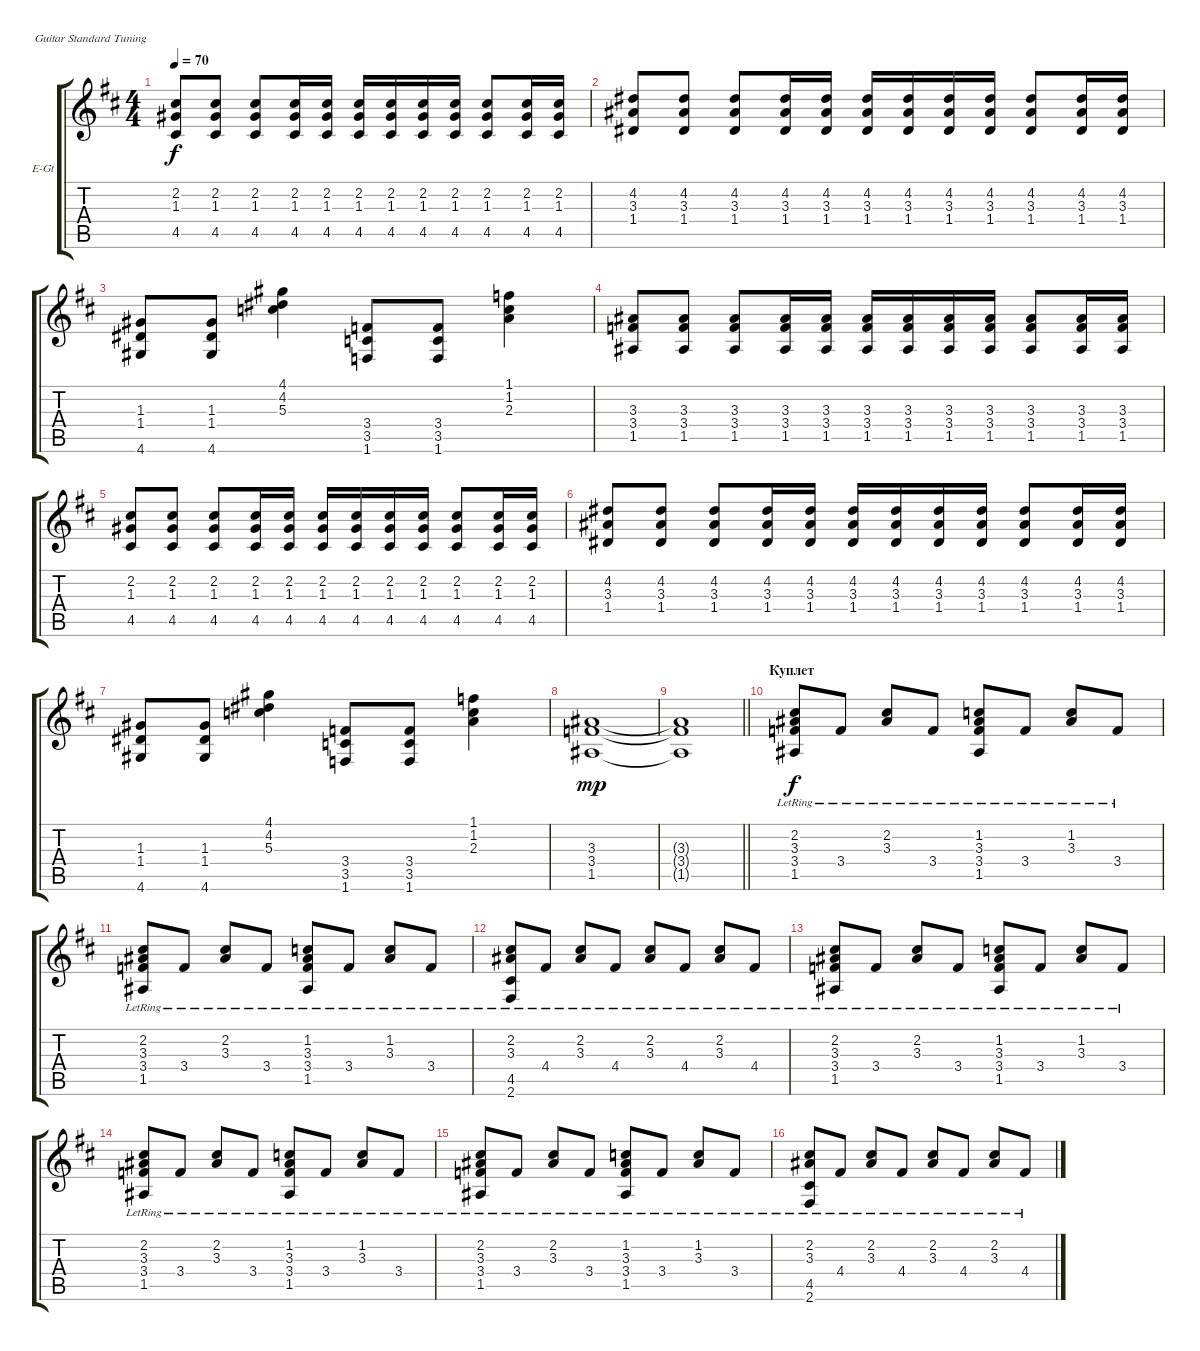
\bracketExtendMode groupsimilarinstruments
\firstSystemTrackNameOrientation horizontal
\otherSystemsTrackNameOrientation horizontal
\track ("Андрей Голованов" "E-Gt") {instrument overdrivenguitar}
\staff {score tabs}
\tuning (E4 B3 G3 D3 A2 E2)
\ts (4 4)
\tempo 70
\clef g2
\scale
0.333333
\ks bminor
(2.2 1.3 4.5).8{dy f} (2.2 1.3 4.5).8 (2.2 1.3 4.5).8 (2.2 1.3 4.5).16 (2.2 1.3 4.5).16 (2.2 1.3 4.5).16 (2.2 1.3 4.5).16 (2.2 1.3 4.5).16 (2.2 1.3 4.5).16 (2.2 1.3 4.5).8 (2.2 1.3 4.5).16 (2.2 1.3 4.5).16 |
\scale
0.333333 (4.2 3.3 1.4).8 (4.2 3.3 1.4).8 (4.2 3.3 1.4).8 (4.2 3.3 1.4).16 (4.2 3.3 1.4).16 (4.2 3.3 1.4).16 (4.2 3.3 1.4).16 (4.2 3.3 1.4).16 (4.2 3.3 1.4).16 (4.2 3.3 1.4).8 (4.2 3.3 1.4).16 (4.2 3.3 1.4).16 |
\scale
0.333333 (1.3 1.4 4.6).8 (1.3 1.4 4.6).8 (4.1 4.2 5.3).4 (3.4 3.5 1.6).8 (3.4 3.5 1.6).8 (1.1 1.2 2.3).4 |
\scale
0.333333 (3.3 3.4 1.5).8 (3.3 3.4 1.5).8 (3.3 3.4 1.5).8 (3.3 3.4 1.5).16 (3.3 3.4 1.5).16 (3.3 3.4 1.5).16 (3.3 3.4 1.5).16 (3.3 3.4 1.5).16 (3.3 3.4 1.5).16 (3.3 3.4 1.5).8 (3.3 3.4 1.5).16 (3.3 3.4 1.5).16 |
\scale
0.333333 (2.2 1.3 4.5).8 (2.2 1.3 4.5).8 (2.2 1.3 4.5).8 (2.2 1.3 4.5).16 (2.2 1.3 4.5).16 (2.2 1.3 4.5).16 (2.2 1.3 4.5).16 (2.2 1.3 4.5).16 (2.2 1.3 4.5).16 (2.2 1.3 4.5).8 (2.2 1.3 4.5).16 (2.2 1.3 4.5).16 |
\scale
0.333333 (4.2 3.3 1.4).8 (4.2 3.3 1.4).8 (4.2 3.3 1.4).8 (4.2 3.3 1.4).16 (4.2 3.3 1.4).16 (4.2 3.3 1.4).16 (4.2 3.3 1.4).16 (4.2 3.3 1.4).16 (4.2 3.3 1.4).16 (4.2 3.3 1.4).8 (4.2 3.3 1.4).16 (4.2 3.3 1.4).16 |
\scale
0.333333 (1.3 1.4 4.6).8 (1.3 1.4 4.6).8 (4.1 4.2 5.3).4 (3.4 3.5 1.6).8 (3.4 3.5 1.6).8 (1.1 1.2 2.3).4 |
\scale
0.333333 (3.3 3.4 1.5).1{dy mp} |
\scale
0.333333
\barLineRight lightlight
(3.3{t} 3.4{t} 1.5{t}).1 |
\section ("" "Куплет")
\scale
0.333333 (2.2{lr} 3.3{lr} 3.4 1.5{lr}).8{dy f} 3.4{lr}.8 (2.2{lr} 3.3{lr}).8 3.4{lr}.8 (1.2{lr} 3.3{lr} 3.4 1.5).8 3.4{lr}.8 (1.2{lr} 3.3{lr}).8 3.4{lr}.8 |
\scale
0.333333 (2.2{lr} 3.3{lr} 3.4 1.5{lr}).8 3.4{lr}.8 (2.2{lr} 3.3{lr}).8 3.4{lr}.8 (1.2{lr} 3.3{lr} 3.4 1.5{lr}).8 3.4{lr}.8 (1.2{lr} 3.3{lr}).8 3.4{lr}.8 |
\scale
0.333333 (2.2{lr} 3.3{lr} 4.5{lr} 2.6{lr}).8 4.4{lr}.8 (2.2{lr} 3.3{lr}).8 4.4{lr}.8 (2.2{lr} 3.3{lr}).8 4.4{lr}.8 (2.2{lr} 3.3{lr}).8 4.4{lr}.8 |
\scale
0.333333 (2.2{lr} 3.3{lr} 3.4 1.5{lr}).8 3.4{lr}.8 (2.2{lr} 3.3{lr}).8 3.4{lr}.8 (1.2{lr} 3.3{lr} 3.4 1.5{lr}).8 3.4{lr}.8 (1.2{lr} 3.3{lr}).8 3.4{lr}.8 |
\scale
0.333333 (2.2{lr} 3.3{lr} 3.4 1.5{lr}).8 3.4{lr}.8 (2.2{lr} 3.3{lr}).8 3.4{lr}.8 (1.2{lr} 3.3{lr} 3.4 1.5{lr}).8 3.4{lr}.8 (1.2{lr} 3.3{lr}).8 3.4{lr}.8 |
\scale
0.333333 (2.2{lr} 3.3{lr} 3.4 1.5{lr}).8 3.4{lr}.8 (2.2{lr} 3.3{lr}).8 3.4{lr}.8 (1.2{lr} 3.3{lr} 3.4 1.5{lr}).8 3.4{lr}.8 (1.2{lr} 3.3{lr}).8 3.4{lr}.8 |
\scale
0.333333 (2.2{lr} 3.3{lr} 4.5{lr} 2.6{lr}).8 4.4{lr}.8 (2.2{lr} 3.3{lr}).8 4.4{lr}.8 (2.2{lr} 3.3{lr}).8 4.4{lr}.8 (2.2{lr} 3.3{lr}).8 4.4{lr}.8
